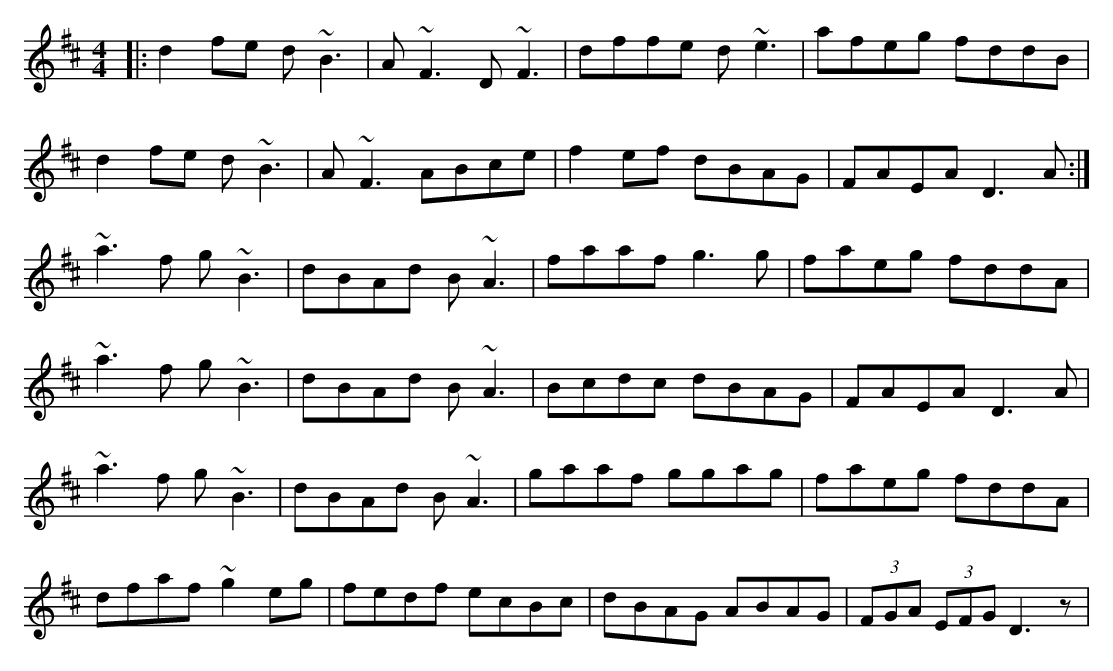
X:1
M:4/4
K:D
|:d2 fe d~B3|A~F3 D~F3|dffe d~e3|afeg fddB|
d2 fe d~B3|A~F3 ABce|f2ef dBAG|FAEA D3 A:|
~a3f g~B3|dBAd B~A3|faaf g3g|faeg fddA|
~a3f g~B3|dBAd B~A3|Bcdc dBAG|FAEA D3A|
~a3f g~B3|dBAd B~A3|gaaf ggag|faeg fddA|
dfaf ~g2eg|fedf ecBc|dBAG ABAG|(3FGA (3EFG D3z|
